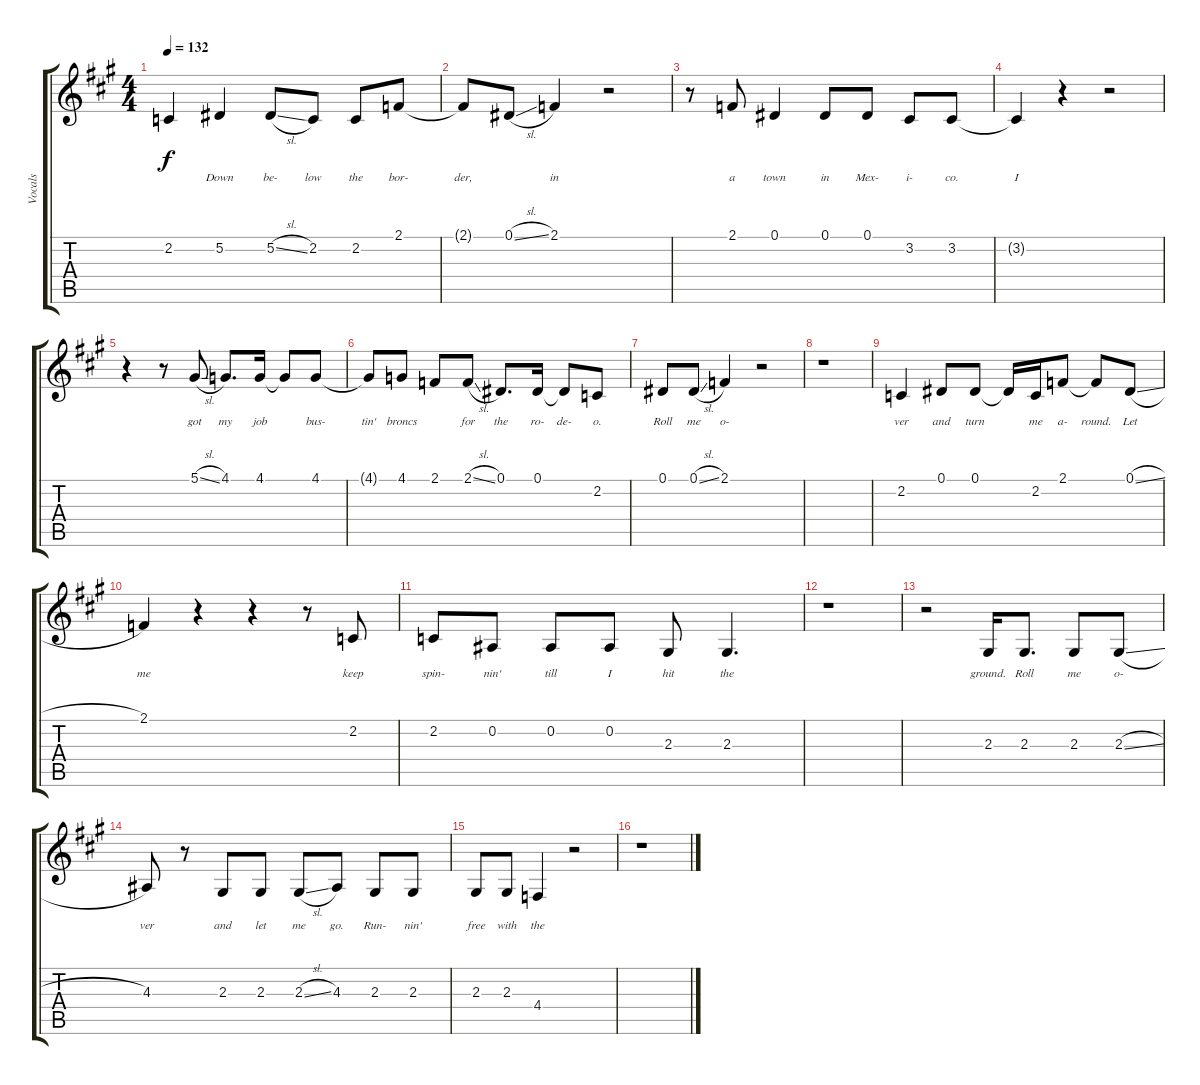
\track ("Vocals" "Vocals") {instrument clarinet}
\staff {score tabs}
\tuning (Eb4 Bb3 Gb3 Db3 Ab2 Eb2) {hide}
\ts (4 4)
\tempo 132
\clef g2
\ks a
2.2.4{lyrics (0 "") lyrics (1 "") lyrics (2 "") lyrics (3 "") lyrics (4 "") dy f} 5.2.4{lyrics (0 "Down") lyrics (1 "") lyrics (2 "") lyrics (3 "") lyrics (4 "")} 5.2{sl}.8{lyrics (0 "be-") lyrics (1 "") lyrics (2 "") lyrics (3 "") lyrics (4 "")} 2.2.8{lyrics (0 "low") lyrics (1 "") lyrics (2 "") lyrics (3 "") lyrics (4 "")} 2.2.8{lyrics (0 "the") lyrics (1 "") lyrics (2 "") lyrics (3 "") lyrics (4 "")} 2.1.8{lyrics (0 "bor-") lyrics (1 "") lyrics (2 "") lyrics (3 "") lyrics (4 "")} |
2.1{t}.8{lyrics (0 "der,") lyrics (1 "") lyrics (2 "") lyrics (3 "") lyrics (4 "")} 0.1{sl}.8{lyrics (0 "") lyrics (1 "") lyrics (2 "") lyrics (3 "") lyrics (4 "")} 2.1.4{lyrics (0 "in") lyrics (1 "") lyrics (2 "") lyrics (3 "") lyrics (4 "")} r.2 |
r.8 2.1.8{lyrics (0 "a") lyrics (1 "") lyrics (2 "") lyrics (3 "") lyrics (4 "")} 0.1.4{lyrics (0 "town") lyrics (1 "") lyrics (2 "") lyrics (3 "") lyrics (4 "")} 0.1.8{lyrics (0 "in") lyrics (1 "") lyrics (2 "") lyrics (3 "") lyrics (4 "")} 0.1.8{lyrics (0 "Mex-") lyrics (1 "") lyrics (2 "") lyrics (3 "") lyrics (4 "")} 3.2.8{lyrics (0 "i-") lyrics (1 "") lyrics (2 "") lyrics (3 "") lyrics (4 "")} 3.2.8{lyrics (0 "co.") lyrics (1 "") lyrics (2 "") lyrics (3 "") lyrics (4 "")} |
3.2{t}.4{lyrics (0 "I") lyrics (1 "") lyrics (2 "") lyrics (3 "") lyrics (4 "")} r.4 r.2 |
r.4 r.8 5.1{sl}.8{lyrics (0 "got") lyrics (1 "") lyrics (2 "") lyrics (3 "") lyrics (4 "")} 4.1.8{d lyrics (0 "my") lyrics (1 "") lyrics (2 "") lyrics (3 "") lyrics (4 "")} 4.1.16{lyrics (0 "job") lyrics (1 "") lyrics (2 "") lyrics (3 "") lyrics (4 "")} 4.1{t}.8{lyrics (0 "") lyrics (1 "") lyrics (2 "") lyrics (3 "") lyrics (4 "")} 4.1.8{lyrics (0 "bus-") lyrics (1 "") lyrics (2 "") lyrics (3 "") lyrics (4 "")} |
4.1{t}.8{lyrics (0 "tin'") lyrics (1 "") lyrics (2 "") lyrics (3 "") lyrics (4 "")} 4.1.8{lyrics (0 "broncs") lyrics (1 "") lyrics (2 "") lyrics (3 "") lyrics (4 "")} 2.1.8{lyrics (0 "") lyrics (1 "") lyrics (2 "") lyrics (3 "") lyrics (4 "")} 2.1{sl}.8{lyrics (0 "for") lyrics (1 "") lyrics (2 "") lyrics (3 "") lyrics (4 "")} 0.1.8{d lyrics (0 "the") lyrics (1 "") lyrics (2 "") lyrics (3 "") lyrics (4 "")} 0.1.16{lyrics (0 "ro-") lyrics (1 "") lyrics (2 "") lyrics (3 "") lyrics (4 "")} 0.1{t}.8{lyrics (0 "de-") lyrics (1 "") lyrics (2 "") lyrics (3 "") lyrics (4 "")} 2.2.8{lyrics (0 "o.") lyrics (1 "") lyrics (2 "") lyrics (3 "") lyrics (4 "")} |
0.1.8{lyrics (0 "Roll") lyrics (1 "") lyrics (2 "") lyrics (3 "") lyrics (4 "")} 0.1{sl}.8{lyrics (0 "me") lyrics (1 "") lyrics (2 "") lyrics (3 "") lyrics (4 "")} 2.1.4{lyrics (0 "o-") lyrics (1 "") lyrics (2 "") lyrics (3 "") lyrics (4 "")} r.2 |
r.1 |
2.2.4{lyrics (0 "ver") lyrics (1 "") lyrics (2 "") lyrics (3 "") lyrics (4 "")} 0.1.8{lyrics (0 "and") lyrics (1 "") lyrics (2 "") lyrics (3 "") lyrics (4 "")} 0.1.8{lyrics (0 "turn") lyrics (1 "") lyrics (2 "") lyrics (3 "") lyrics (4 "")} 0.1{t}.16{lyrics (0 "") lyrics (1 "") lyrics (2 "") lyrics (3 "") lyrics (4 "")} 2.2.16{lyrics (0 "me") lyrics (1 "") lyrics (2 "") lyrics (3 "") lyrics (4 "")} 2.1.8{lyrics (0 "a-") lyrics (1 "") lyrics (2 "") lyrics (3 "") lyrics (4 "")} 2.1{t}.8{lyrics (0 "round.") lyrics (1 "") lyrics (2 "") lyrics (3 "") lyrics (4 "")} 0.1{sl}.8{lyrics (0 "Let") lyrics (1 "") lyrics (2 "") lyrics (3 "") lyrics (4 "")} |
2.1.4{lyrics (0 "me") lyrics (1 "") lyrics (2 "") lyrics (3 "") lyrics (4 "")} r.4 r.4 r.8 2.2.8{lyrics (0 "keep") lyrics (1 "") lyrics (2 "") lyrics (3 "") lyrics (4 "")} |
2.2.8{lyrics (0 "spin-") lyrics (1 "") lyrics (2 "") lyrics (3 "") lyrics (4 "")} 0.2.8{lyrics (0 "nin'") lyrics (1 "") lyrics (2 "") lyrics (3 "") lyrics (4 "")} 0.2.8{lyrics (0 "till") lyrics (1 "") lyrics (2 "") lyrics (3 "") lyrics (4 "")} 0.2.8{lyrics (0 "I") lyrics (1 "") lyrics (2 "") lyrics (3 "") lyrics (4 "")} 2.3.8{lyrics (0 "hit") lyrics (1 "") lyrics (2 "") lyrics (3 "") lyrics (4 "")} 2.3.4{d lyrics (0 "the") lyrics (1 "") lyrics (2 "") lyrics (3 "") lyrics (4 "")} |
r.1 |
r.2 2.3.16{lyrics (0 "ground.") lyrics (1 "") lyrics (2 "") lyrics (3 "") lyrics (4 "")} 2.3.8{d lyrics (0 "Roll") lyrics (1 "") lyrics (2 "") lyrics (3 "") lyrics (4 "")} 2.3.8{lyrics (0 "me") lyrics (1 "") lyrics (2 "") lyrics (3 "") lyrics (4 "")} 2.3{sl}.8{lyrics (0 "o-") lyrics (1 "") lyrics (2 "") lyrics (3 "") lyrics (4 "")} |
4.3.8{lyrics (0 "ver") lyrics (1 "") lyrics (2 "") lyrics (3 "") lyrics (4 "")} r.8 2.3.8{lyrics (0 "and") lyrics (1 "") lyrics (2 "") lyrics (3 "") lyrics (4 "")} 2.3.8{lyrics (0 "let") lyrics (1 "") lyrics (2 "") lyrics (3 "") lyrics (4 "")} 2.3{sl}.8{lyrics (0 "me") lyrics (1 "") lyrics (2 "") lyrics (3 "") lyrics (4 "")} 4.3.8{lyrics (0 "go.") lyrics (1 "") lyrics (2 "") lyrics (3 "") lyrics (4 "")} 2.3.8{lyrics (0 "Run-") lyrics (1 "") lyrics (2 "") lyrics (3 "") lyrics (4 "")} 2.3.8{lyrics (0 "nin'") lyrics (1 "") lyrics (2 "") lyrics (3 "") lyrics (4 "")} |
2.3.8{lyrics (0 "free") lyrics (1 "") lyrics (2 "") lyrics (3 "") lyrics (4 "")} 2.3.8{lyrics (0 "with") lyrics (1 "") lyrics (2 "") lyrics (3 "") lyrics (4 "")} 4.4.4{lyrics (0 "the") lyrics (1 "") lyrics (2 "") lyrics (3 "") lyrics (4 "")} r.2 |
r.1
